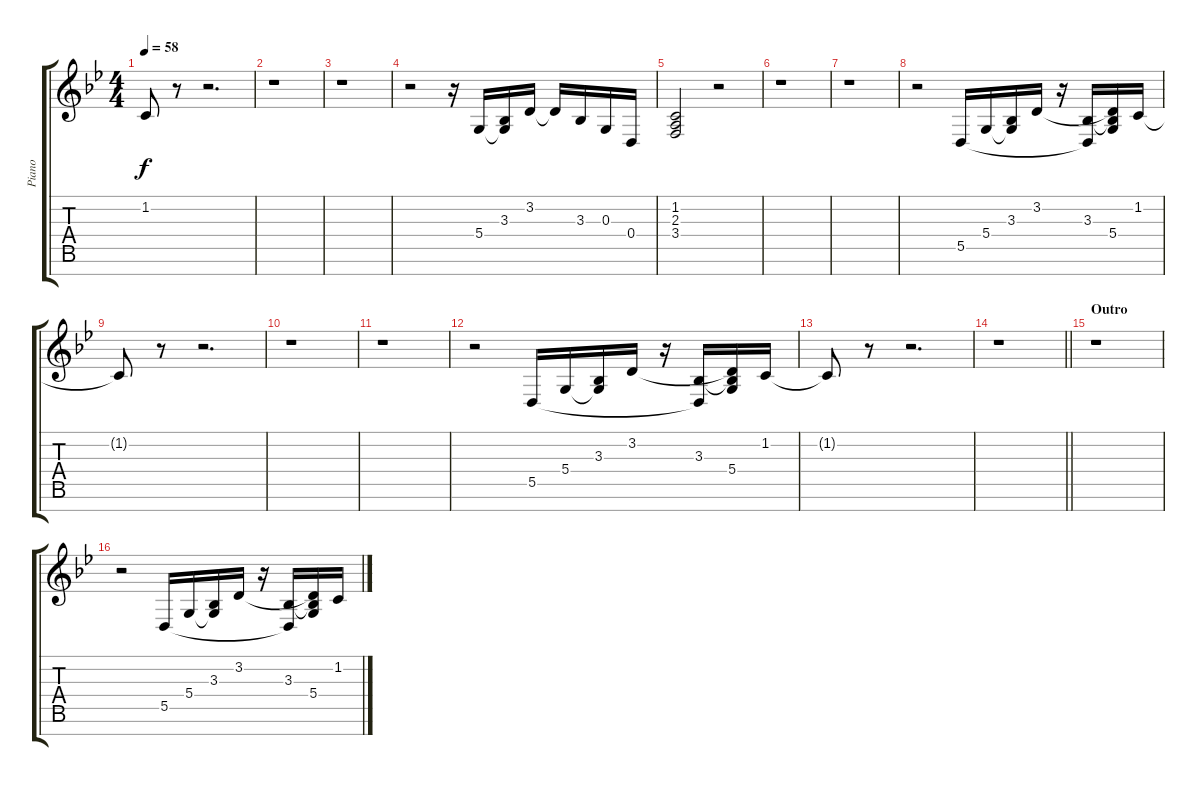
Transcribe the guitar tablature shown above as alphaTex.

\track ("Piano" "Piano") {instrument acousticgrandpiano}
\staff {score tabs}
\tuning (E4 B3 G3 D3 A2 E2 B1) {hide}
\ts (4 4)
\tempo 58
\clef g2
\ks bb
1.2{t}.8{dy f} r.8 r.2{d} |
r.1 |
r.1 |
r.2 r.16 5.4.16 (3.3 5.4{t}).16 3.2.16 3.2{t}.16 3.3.16 0.3.16 0.4.16 |
(1.2 2.3 3.4).2 r.2 |
r.1 |
r.1 |
r.2 5.5.16 5.4.16 (3.3 5.4{t}).16 3.2.16 r.16 (3.3 5.5{t}).16 (3.2{t} 3.3{t} 5.4).16 1.2.16 |
1.2{t}.8 r.8 r.2{d} |
r.1 |
r.1 |
r.2 5.5.16 5.4.16 (3.3 5.4{t}).16 3.2.16 r.16 (3.3 5.5{t}).16 (3.2{t} 3.3{t} 5.4).16 1.2.16 |
1.2{t}.8 r.8 r.2{d} |
\barLineRight lightlight
r.1 |
\section ("" "Outro")
r.1 |
r.2 5.5.16 5.4.16 (3.3 5.4{t}).16 3.2.16 r.16 (3.3 5.5{t}).16 (3.2{t} 3.3{t} 5.4).16 1.2.16
